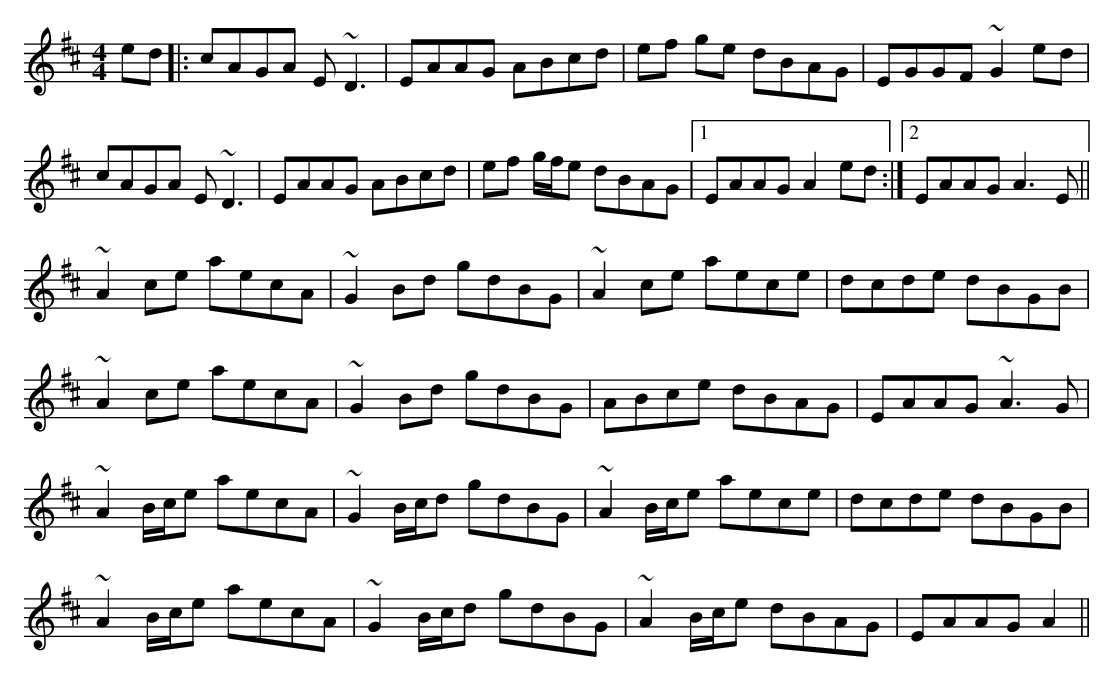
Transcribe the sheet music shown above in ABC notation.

X:1
M:4/4
K:Amix
ed|:cAGA E~D3|EAAG ABcd|ef ge dBAG|EGGF ~G2ed|
cAGA E~D3|EAAG ABcd|ef g/f/e dBAG|1 EAAG A2 ed:|2 EAAG A3 E||
~A2 ce aecA|~G2 Bd gdBG|~A2 ce aece|dcde dBGB|
~A2 ce aecA|~G2 Bd gdBG|ABce dBAG|EAAG ~A3 G|
~A2 B/c/e aecA|~G2 B/c/d gdBG|~A2 B/c/e aece|dcde dBGB|
~A2 B/c/e aecA|~G2 B/c/d gdBG|~A2 B/c/e dBAG|EAAG A2||
